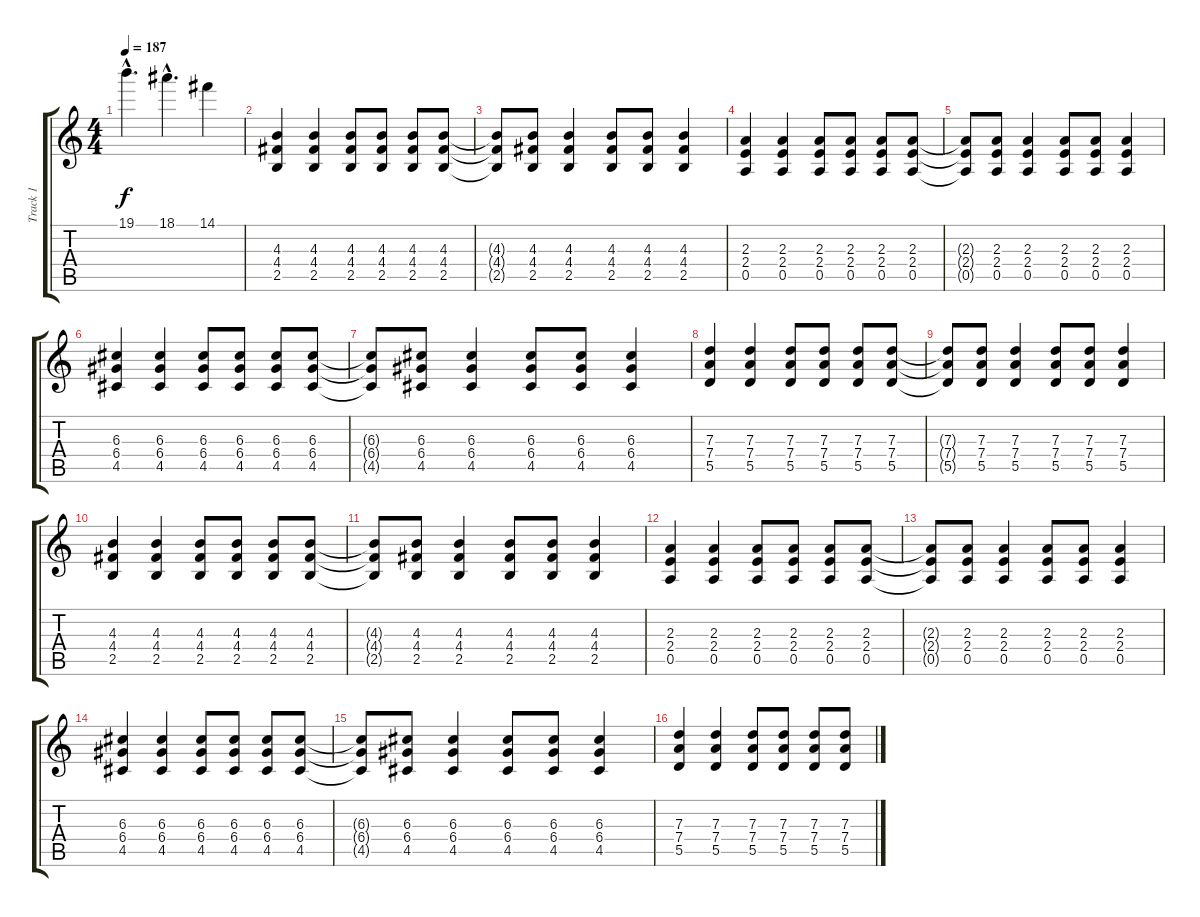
\track ("Track 1" "Track 1") {instrument distortionguitar}
\staff {score tabs}
\tuning (E4 B3 G3 D3 A2 E2) {hide}
\ts (4 4)
\tempo 187
\clef g2
\ks c
19.1{hac}.4{d dy f} 18.1{hac}.4{d} 14.1.4 |
(4.3 4.4 2.5).4 (4.3 4.4 2.5).4 (4.3 4.4 2.5).8 (4.3 4.4 2.5).8 (4.3 4.4 2.5).8 (4.3 4.4 2.5).8 |
(4.3{t} 4.4{t} 2.5{t}).8 (4.3 4.4 2.5).8 (4.3 4.4 2.5).4 (4.3 4.4 2.5).8 (4.3 4.4 2.5).8 (4.3 4.4 2.5).4 |
(2.3 2.4 0.5).4 (2.3 2.4 0.5).4 (2.3 2.4 0.5).8 (2.3 2.4 0.5).8 (2.3 2.4 0.5).8 (2.3 2.4 0.5).8 |
(2.3{t} 2.4{t} 0.5{t}).8 (2.3 2.4 0.5).8 (2.3 2.4 0.5).4 (2.3 2.4 0.5).8 (2.3 2.4 0.5).8 (2.3 2.4 0.5).4 |
(6.3 6.4 4.5).4 (6.3 6.4 4.5).4 (6.3 6.4 4.5).8 (6.3 6.4 4.5).8 (6.3 6.4 4.5).8 (6.3 6.4 4.5).8 |
(6.3{t} 6.4{t} 4.5{t}).8 (6.3 6.4 4.5).8 (6.3 6.4 4.5).4 (6.3 6.4 4.5).8 (6.3 6.4 4.5).8 (6.3 6.4 4.5).4 |
(7.3 7.4 5.5).4 (7.3 7.4 5.5).4 (7.3 7.4 5.5).8 (7.3 7.4 5.5).8 (7.3 7.4 5.5).8 (7.3 7.4 5.5).8 |
(7.3{t} 7.4{t} 5.5{t}).8 (7.3 7.4 5.5).8 (7.3 7.4 5.5).4 (7.3 7.4 5.5).8 (7.3 7.4 5.5).8 (7.3 7.4 5.5).4 |
(4.3 4.4 2.5).4 (4.3 4.4 2.5).4 (4.3 4.4 2.5).8 (4.3 4.4 2.5).8 (4.3 4.4 2.5).8 (4.3 4.4 2.5).8 |
(4.3{t} 4.4{t} 2.5{t}).8 (4.3 4.4 2.5).8 (4.3 4.4 2.5).4 (4.3 4.4 2.5).8 (4.3 4.4 2.5).8 (4.3 4.4 2.5).4 |
(2.3 2.4 0.5).4 (2.3 2.4 0.5).4 (2.3 2.4 0.5).8 (2.3 2.4 0.5).8 (2.3 2.4 0.5).8 (2.3 2.4 0.5).8 |
(2.3{t} 2.4{t} 0.5{t}).8 (2.3 2.4 0.5).8 (2.3 2.4 0.5).4 (2.3 2.4 0.5).8 (2.3 2.4 0.5).8 (2.3 2.4 0.5).4 |
(6.3 6.4 4.5).4 (6.3 6.4 4.5).4 (6.3 6.4 4.5).8 (6.3 6.4 4.5).8 (6.3 6.4 4.5).8 (6.3 6.4 4.5).8 |
(6.3{t} 6.4{t} 4.5{t}).8 (6.3 6.4 4.5).8 (6.3 6.4 4.5).4 (6.3 6.4 4.5).8 (6.3 6.4 4.5).8 (6.3 6.4 4.5).4 |
(7.3 7.4 5.5).4 (7.3 7.4 5.5).4 (7.3 7.4 5.5).8 (7.3 7.4 5.5).8 (7.3 7.4 5.5).8 (7.3 7.4 5.5).8
